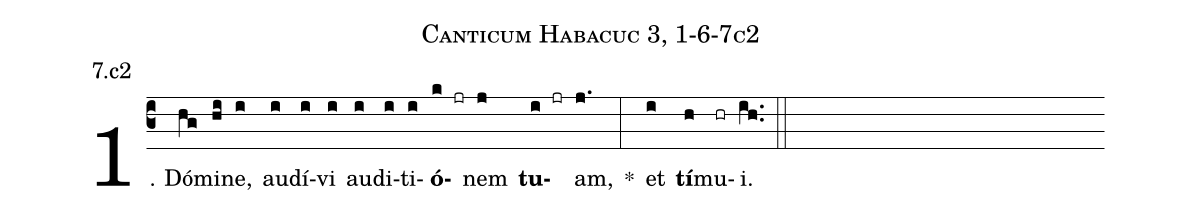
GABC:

name: Canticum Habacuc 3, 1-6-7c2;
annotation: 7.c2;
%%
(c3)1. Dó(hg)mi(hi)ne,(i) au(i)dí(i)vi(i) au(i)di(i)ti(i)<b>ó</b>(k jr)nem(j) <b>tu</b>(i jr)am,(j.) *(:) et(i) <b>tí</b>(h)mu(hr)i.(ih..) (::)
